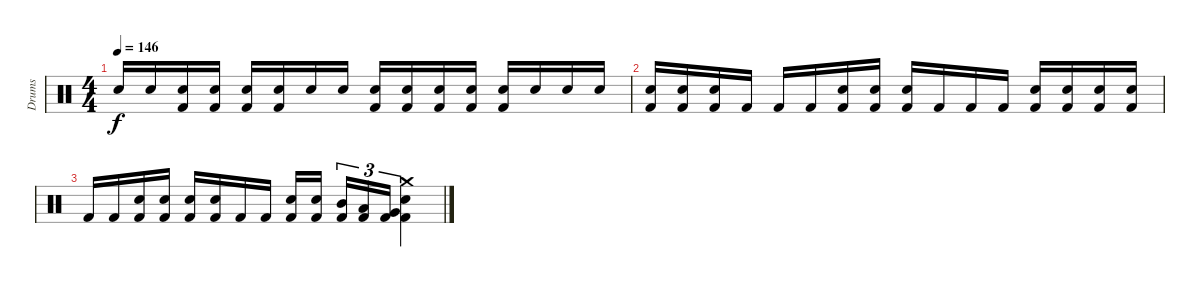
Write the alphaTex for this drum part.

\track ("Drums" "Drums") {instrument percussion}
\staff {score}
\articulation defaults
\ts (4 4)
\tempo 146
\clef neutral
\ks c "Snare (hit) 2".16{dy f} "Snare (hit) 2".16
("Kick (hit) 2" "Snare (hit) 2").16 ("Kick (hit) 2" "Snare (hit) 2").16 ("Kick (hit) 2" "Snare (hit) 2").16 ("Kick (hit) 2" "Snare (hit) 2").16 "Snare (hit) 2".16 "Snare (hit) 2".16 ("Kick (hit) 2" "Snare (hit) 2").16 ("Kick (hit) 2" "Snare (hit) 2").16 ("Kick (hit) 2" "Snare (hit) 2").16 ("Kick (hit) 2" "Snare (hit) 2").16 ("Kick (hit) 2" "Snare (hit) 2").16 "Snare (hit) 2".16 "Snare (hit) 2".16 "Snare (hit) 2".16 |
("Kick (hit) 2" "Electric Snare (hit)").16 ("Kick (hit) 2" "Electric Snare (hit)").16 ("Kick (hit) 2" "Electric Snare (hit)").16 "Kick (hit) 2".16 "Kick (hit) 2".16 "Kick (hit) 2".16 ("Kick (hit) 2" "Electric Snare (hit)").16 ("Kick (hit) 2" "Electric Snare (hit)").16 ("Kick (hit) 2" "Electric Snare (hit)").16 "Kick (hit) 2".16 "Kick (hit) 2".16 "Kick (hit) 2".16 ("Kick (hit) 2" "Electric Snare (hit)").16 ("Kick (hit) 2" "Electric Snare (hit)").16 ("Kick (hit) 2" "Electric Snare (hit)").16 ("Kick (hit) 2" "Electric Snare (hit)").16 |
"Kick (hit) 2".16 "Kick (hit) 2".16 ("Kick (hit) 2" "Electric Snare (hit)").16 ("Kick (hit) 2" "Electric Snare (hit)").16 ("Kick (hit) 2" "Electric Snare (hit)").16 ("Kick (hit) 2" "Electric Snare (hit)").16 "Kick (hit) 2".16 "Kick (hit) 2".16 ("Kick (hit) 2" "Electric Snare (hit)").16 ("Kick (hit) 2" "Electric Snare (hit)").16 ("Kick (hit) 2" "Mid Tom (hit)").16{tu (3 2)} ("Kick (hit) 2" "Low Tom (hit)").16{tu (3 2)} ("Kick (hit) 2" "Very Low Tom (hit)").16{tu (3 2)} ("Kick (hit) 2" "Electric Snare (hit)" "Crash medium (hit)").4
